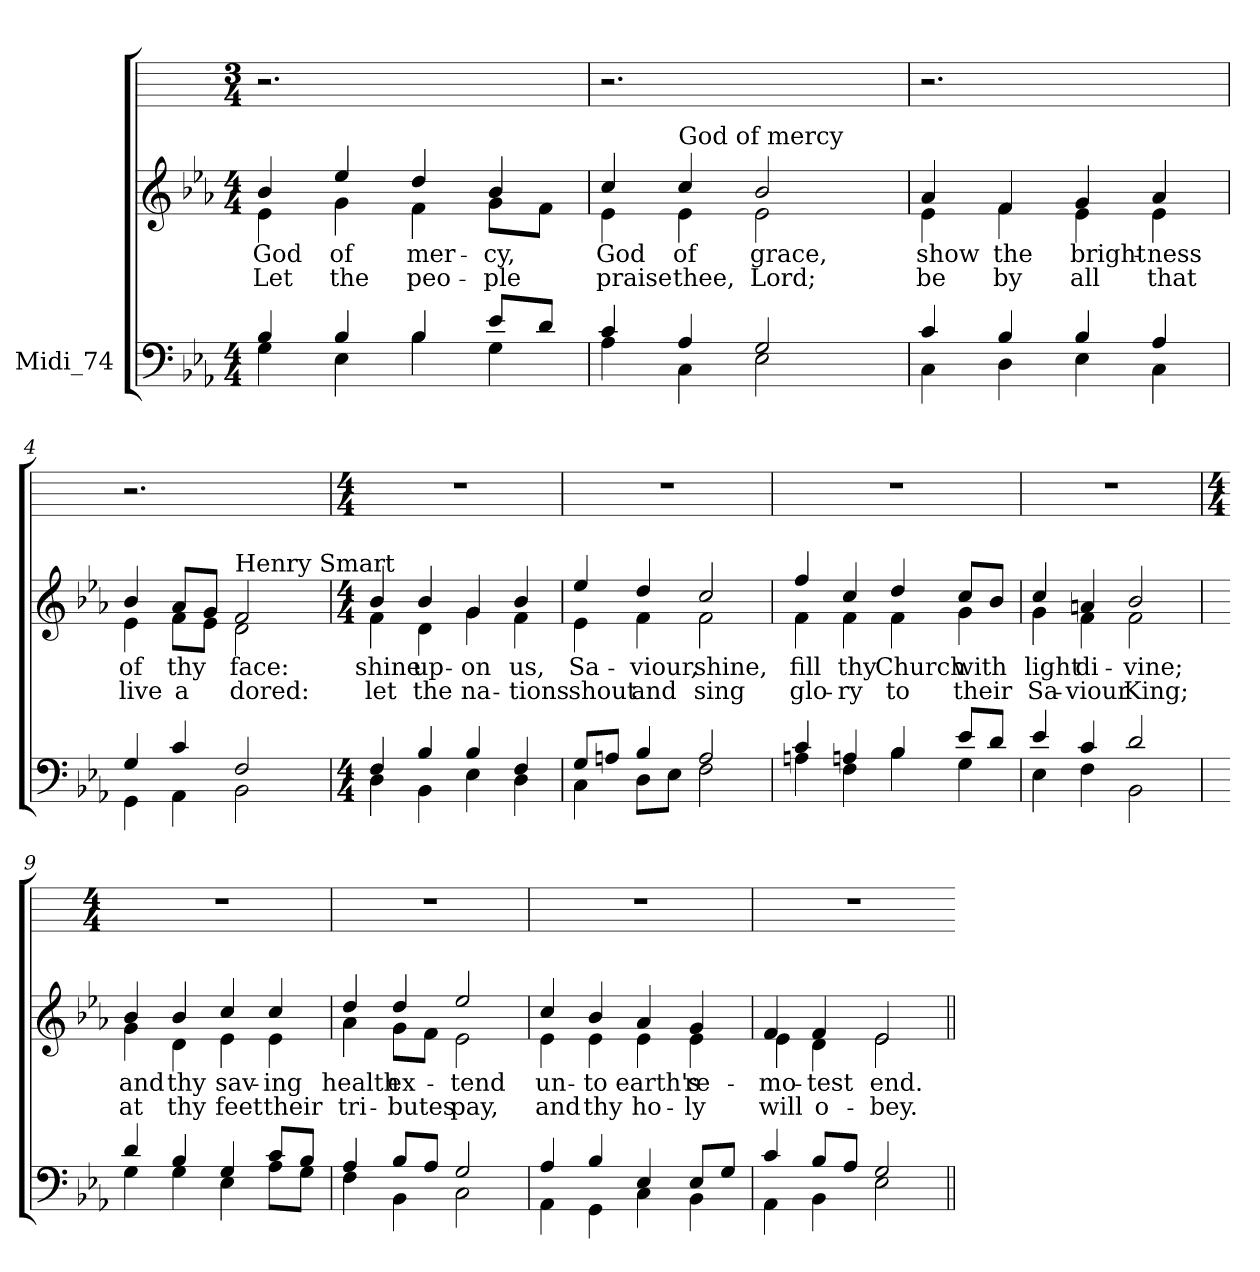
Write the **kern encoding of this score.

**kern	**kern	**text	**text	**kern
*part3	*part2	*part2	*part2	*part1
*staff3	*staff2	*staff2	*staff2	*staff1
*I"Midi_74	*	*	*	*
*clefF4	*clefG2	*	*	*
*k[b-e-a-]	*k[b-e-a-]	*	*	*
*E-:	*E-:	*	*	*
*M4/4	*M4/4	*	*	*M3/4
=1	=1	=1	=1	=1
*^	*	*	*	*
!	!	!LO:TX:a:t=H.F. Lyte	!	!	!
!	!	!	!LO:LY:b	!LO:LY:b	!
*	*	*^	*	*	*
4B-/	4G\	4b-/	4e-\	God	Let	2.r
!	!	!	!	!LO:LY:b	!LO:LY:b	!
4B-/	4E-\	4ee-/	4g\	of	the	.
!	!	!	!	!LO:LY:b	!LO:LY:b	!
4B-/	4B-\	4dd/	4f\	mer-	-peo-	.
!	!	!	!	!LO:LY:b	!LO:LY:b	!
8e-/L	4G\	4b-/	8g\L	-cy,	ple	4ryy
8d/J	.	.	8f\J	.	.	.
=2	=2	=2	=2	=2	=2	=2
!	!	!	!	!LO:LY:b	!LO:LY:b	!
4c/	4A-\	4cc/	4e-\	God	praise	2.r
!	!	!LO:TX:a:t=God of mercy	!	!	!	!
!	!	!	!	!LO:LY:b	!LO:LY:b	!
4A-/	4C\	4cc/	4e-\	of	thee,	.
!	!	!	!	!LO:LY:b	!LO:LY:b	!
2G/	2E-\	2b-/	2e-\	grace,	Lord;	.
.	.	.	.	.	.	4ryy
=3	=3	=3	=3	=3	=3	=3
!	!	!	!	!LO:LY:b	!LO:LY:b	!
4c/	4C\	4a-/	4e-\	show	be	2.r
!	!	!	!	!LO:LY:b	!LO:LY:b	!
4B-/	4D\	4f/	4f\	the	by	.
!	!	!	!	!LO:LY:b	!LO:LY:b	!
4B-/	4E-\	4g/	4e-\	bright-	-all	.
!	!	!	!	!LO:LY:b	!LO:LY:b	!
4A-/	4C\	4a-/	4e-\	ness	that	4ryy
=4	=4	=4	=4	=4	=4	=4
!	!	!	!	!LO:LY:b	!LO:LY:b	!
4G/	4GG\	4b-/	4e-\	of	live	2.r
!	!	!	!	!LO:LY:b	!LO:LY:b	!
4c/	4AA-\	8a-/L	8f\L	thy	a	.
.	.	8g/J	8e-\J	.	.	.
!	!	!LO:TX:a:t=Henry Smart	!	!	!	!
!	!	!	!	!LO:LY:b	!LO:LY:b	!
2F/	2BB-\	2f/	2d\	face:	dored:	.
.	.	.	.	.	.	4ryy
!!LO:LB:g=z
=5	=5	=5	=5	=5	=5	=5
*M4/4	*	*M4/4	*	*	*	*M4/4
!	!	!	!	!LO:LY:b	!LO:LY:b	!
4F/	4D\	4b-/	4f\	shine	let	1r
!	!	!	!	!LO:LY:b	!LO:LY:b	!
4B-/	4BB-\	4b-/	4d\	up-	-the	.
!	!	!	!	!LO:LY:b	!LO:LY:b	!
4B-/	4E-\	4g/	4g\	on	na-	.
!	!	!	!	!LO:LY:b	!LO:LY:b	!
4F/	4D\	4b-/	4f\	-us,	tions	.
=6	=6	=6	=6	=6	=6	=6
!	!	!	!	!LO:LY:b	!LO:LY:b	!
8G/L	4C\	4ee-/	4e-\	Sa-	-shout	1r
8An/J	.	.	.	.	.	.
!	!	!	!	!LO:LY:b	!LO:LY:b	!
4B-/	8D\L	4dd/	4f\	viour,	and	.
.	8E-\J	.	.	.	.	.
!	!	!	!	!LO:LY:b	!LO:LY:b	!
2A/	2F\	2cc/	2f\	shine,	sing	.
=7	=7	=7	=7	=7	=7	=7
!	!	!	!	!LO:LY:b	!LO:LY:b	!
4c/	4An\	4ff/	4f\	fill	glo-	1r
!	!	!	!	!LO:LY:b	!LO:LY:b	!
4An/	4F\	4cc/	4f\	-thy	ry	.
!	!	!	!	!LO:LY:b	!LO:LY:b	!
4B-/	4B-\	4dd/	4f\	Church	to	.
!	!	!	!	!LO:LY:b	!LO:LY:b	!
8e-/L	4G\	8cc/L	4g\	with	their	.
8d/J	.	8b-/J	.	.	.	.
=8	=8	=8	=8	=8	=8	=8
!	!	!	!	!LO:LY:b	!LO:LY:b	!
4e-/	4E-\	4cc/	4g\	light	Sa-	1r
!	!	!	!	!LO:LY:b	!LO:LY:b	!
4c/	4F\	4an/	4f\	-di-	-viour	.
!	!	!	!	!LO:LY:b	!LO:LY:b	!
2d/	2BB-\	2b-/	2f\	vine;	King;	.
!!LO:LB:g=z
=9	=9	=9	=9	=9	=9	=9
*	*	*	*	*	*	*M4/4
!	!	!	!	!LO:LY:b	!LO:LY:b	!
4d/	4G\	4b-/	4g\	and	at	1r
!	!	!	!	!LO:LY:b	!LO:LY:b	!
4B-/	4G\	4b-/	4d\	thy	thy	.
!	!	!	!	!LO:LY:b	!LO:LY:b	!
4G/	4E-\	4cc/	4e-\	sav-	-feet	.
!	!	!	!	!LO:LY:b	!LO:LY:b	!
8c/L	8A-\L	4cc/	4e-\	ing	their	.
8B-/J	8G\J	.	.	.	.	.
=10	=10	=10	=10	=10	=10	=10
!	!	!	!	!LO:LY:b	!LO:LY:b	!
4A-/	4F\	4dd/	4a-\	health	tri-	1r
!	!	!	!	!LO:LY:b	!LO:LY:b	!
8B-/L	4BB-\	4dd/	8g\L	-ex-	-butes	.
8A-/J	.	.	8f\J	.	.	.
!	!	!	!	!LO:LY:b	!LO:LY:b	!
2G/	2C\	2ee-/	2e-\	tend	pay,	.
=11	=11	=11	=11	=11	=11	=11
!	!	!	!	!LO:LY:b	!LO:LY:b	!
4A-/	4AA-\	4cc/	4e-\	un-	-and	1r
!	!	!	!	!LO:LY:b	!LO:LY:b	!
4B-/	4GG\	4b-/	4e-\	to	thy	.
!	!	!	!	!LO:LY:b	!LO:LY:b	!
4E-/	4C\	4a-/	4e-\	earth's	ho-	.
!	!	!	!	!LO:LY:b	!LO:LY:b	!
8E-/L	4BB-\	4g/	4e-\	-re-	-ly	.
8G/J	.	.	.	.	.	.
=12	=12	=12	=12	=12	=12	=12
!	!	!	!	!LO:LY:b	!LO:LY:b	!
4c/	4AA-\	4f/	4e-\	mo-	-will	1r
!	!	!	!	!LO:LY:b	!LO:LY:b	!
8B-/L	4BB-\	4f/	4d\	test	o-	.
8A-/J	.	.	.	.	.	.
!	!	!	!	!LO:LY:b	!LO:LY:b	!
2G/	2E-\	2e-/	2e-\	-end.	bey.	.
*v	*v	*	*	*	*	*
*	*v	*v	*	*	*
=||	=||	=	=	=
*-	*-	*-	*-	*-
